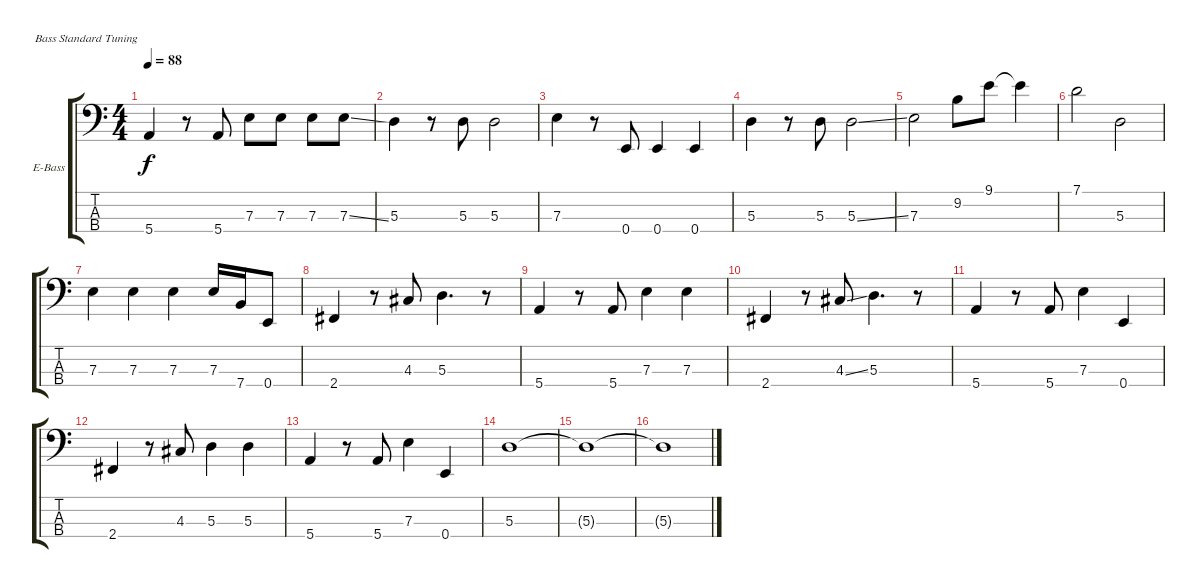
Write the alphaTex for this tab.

\bracketExtendMode groupsimilarinstruments
\firstSystemTrackNameOrientation horizontal
\otherSystemsTrackNameOrientation horizontal
\track ("Bass" "E-Bass") {instrument electricbassfinger}
\staff {score tabs}
\tuning (G2 D2 A1 E1)
\ts (4 4)
\tempo 88
\clef f4
\ks c
5.4.4{dy f} r.8 5.4.8 7.3.8 7.3.8 7.3.8 7.3{ss}.8 |
5.3.4 r.8 5.3.8 5.3.2 |
7.3.4 r.8 0.4.8 0.4.4 0.4.4 |
5.3.4 r.8 5.3.8 5.3{ss}.2 |
7.3.2 9.2.8 9.1.8 9.1{t}.4 |
7.1.2 5.3.2 |
7.3.4 7.3.4 7.3.4 7.3.16 7.4.16 0.4.8 |
2.4.4 r.8 4.3.8 5.3.4{d} r.8 |
5.4.4 r.8 5.4.8 7.3.4 7.3.4 |
2.4.4 r.8 4.3{ss}.8 5.3.4{d} r.8 |
5.4.4 r.8 5.4.8 7.3.4 0.4.4 |
2.4.4 r.8 4.3.8 5.3.4 5.3.4 |
5.4.4 r.8 5.4.8 7.3.4 0.4.4 |
5.3.1 |
5.3{t}.1 |
5.3{t}.1
